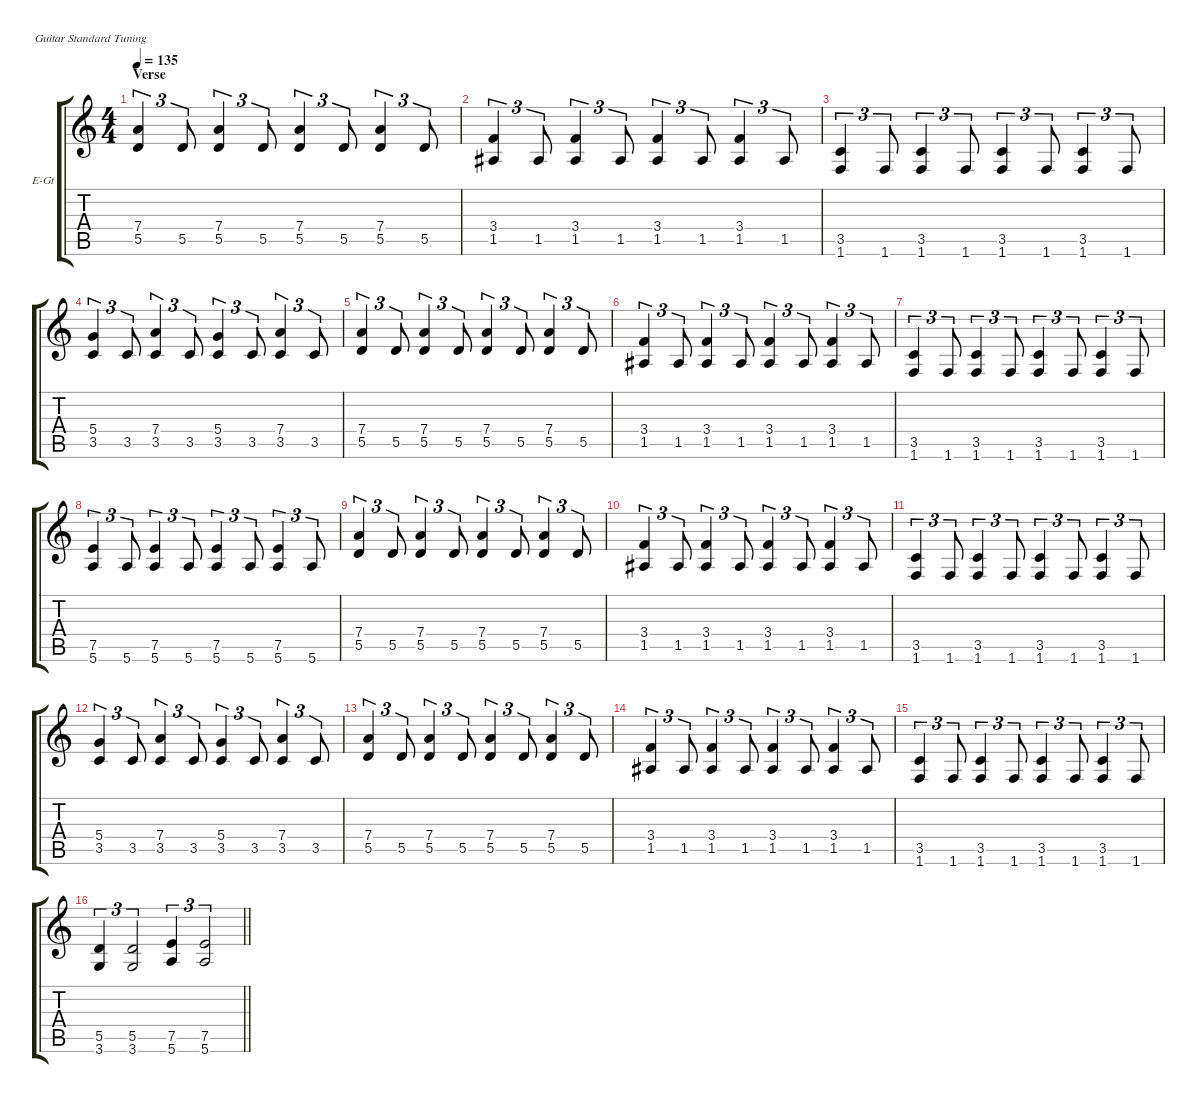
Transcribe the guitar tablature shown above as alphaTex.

\hideDynamics
\bracketExtendMode groupsimilarinstruments
\firstSystemTrackNameOrientation horizontal
\otherSystemsTrackNameOrientation horizontal
\track ("Lead" "E-Gt") {solo instrument distortionguitar}
\staff {score tabs}
\tuning (E4 B3 G3 D3 A2 E2)
\ts (4 4)
\section ("" "Verse")
\tempo 135
\clef g2
\ks c
(7.4 5.5).4{tu (3 2) dy f} 5.5.8{tu (3 2)} (7.4 5.5).4{tu (3 2)} 5.5.8{tu (3 2)} (7.4 5.5).4{tu (3 2)} 5.5.8{tu (3 2)} (7.4 5.5).4{tu (3 2)} 5.5.8{tu (3 2)} |
(3.4 1.5).4{tu (3 2)} 1.5.8{tu (3 2)} (3.4 1.5).4{tu (3 2)} 1.5.8{tu (3 2)} (3.4 1.5).4{tu (3 2)} 1.5.8{tu (3 2)} (3.4 1.5).4{tu (3 2)} 1.5.8{tu (3 2)} |
(3.5 1.6).4{tu (3 2)} 1.6.8{tu (3 2)} (3.5 1.6).4{tu (3 2)} 1.6.8{tu (3 2)} (3.5 1.6).4{tu (3 2)} 1.6.8{tu (3 2)} (3.5 1.6).4{tu (3 2)} 1.6.8{tu (3 2)} |
(5.4 3.5).4{tu (3 2)} 3.5.8{tu (3 2)} (7.4 3.5).4{tu (3 2)} 3.5.8{tu (3 2)} (5.4 3.5).4{tu (3 2)} 3.5.8{tu (3 2)} (7.4 3.5).4{tu (3 2)} 3.5.8{tu (3 2)} |
(7.4 5.5).4{tu (3 2)} 5.5.8{tu (3 2)} (7.4 5.5).4{tu (3 2)} 5.5.8{tu (3 2)} (7.4 5.5).4{tu (3 2)} 5.5.8{tu (3 2)} (7.4 5.5).4{tu (3 2)} 5.5.8{tu (3 2)} |
(3.4 1.5).4{tu (3 2)} 1.5.8{tu (3 2)} (3.4 1.5).4{tu (3 2)} 1.5.8{tu (3 2)} (3.4 1.5).4{tu (3 2)} 1.5.8{tu (3 2)} (3.4 1.5).4{tu (3 2)} 1.5.8{tu (3 2)} |
(3.5 1.6).4{tu (3 2)} 1.6.8{tu (3 2)} (3.5 1.6).4{tu (3 2)} 1.6.8{tu (3 2)} (3.5 1.6).4{tu (3 2)} 1.6.8{tu (3 2)} (3.5 1.6).4{tu (3 2)} 1.6.8{tu (3 2)} |
(7.5 5.6).4{tu (3 2)} 5.6.8{tu (3 2)} (7.5 5.6).4{tu (3 2)} 5.6.8{tu (3 2)} (7.5 5.6).4{tu (3 2)} 5.6.8{tu (3 2)} (7.5 5.6).4{tu (3 2)} 5.6.8{tu (3 2)} |
(7.4 5.5).4{tu (3 2)} 5.5.8{tu (3 2)} (7.4 5.5).4{tu (3 2)} 5.5.8{tu (3 2)} (7.4 5.5).4{tu (3 2)} 5.5.8{tu (3 2)} (7.4 5.5).4{tu (3 2)} 5.5.8{tu (3 2)} |
(3.4 1.5).4{tu (3 2)} 1.5.8{tu (3 2)} (3.4 1.5).4{tu (3 2)} 1.5.8{tu (3 2)} (3.4 1.5).4{tu (3 2)} 1.5.8{tu (3 2)} (3.4 1.5).4{tu (3 2)} 1.5.8{tu (3 2)} |
(3.5 1.6).4{tu (3 2)} 1.6.8{tu (3 2)} (3.5 1.6).4{tu (3 2)} 1.6.8{tu (3 2)} (3.5 1.6).4{tu (3 2)} 1.6.8{tu (3 2)} (3.5 1.6).4{tu (3 2)} 1.6.8{tu (3 2)} |
(5.4 3.5).4{tu (3 2)} 3.5.8{tu (3 2)} (7.4 3.5).4{tu (3 2)} 3.5.8{tu (3 2)} (5.4 3.5).4{tu (3 2)} 3.5.8{tu (3 2)} (7.4 3.5).4{tu (3 2)} 3.5.8{tu (3 2)} |
(7.4 5.5).4{tu (3 2)} 5.5.8{tu (3 2)} (7.4 5.5).4{tu (3 2)} 5.5.8{tu (3 2)} (7.4 5.5).4{tu (3 2)} 5.5.8{tu (3 2)} (7.4 5.5).4{tu (3 2)} 5.5.8{tu (3 2)} |
(3.4 1.5).4{tu (3 2)} 1.5.8{tu (3 2)} (3.4 1.5).4{tu (3 2)} 1.5.8{tu (3 2)} (3.4 1.5).4{tu (3 2)} 1.5.8{tu (3 2)} (3.4 1.5).4{tu (3 2)} 1.5.8{tu (3 2)} |
(3.5 1.6).4{tu (3 2)} 1.6.8{tu (3 2)} (3.5 1.6).4{tu (3 2)} 1.6.8{tu (3 2)} (3.5 1.6).4{tu (3 2)} 1.6.8{tu (3 2)} (3.5 1.6).4{tu (3 2)} 1.6.8{tu (3 2)} |
\barLineRight lightlight
(5.5 3.6).4{tu (3 2)} (5.5 3.6).2{tu (3 2)} (7.5 5.6).4{tu (3 2)} (7.5 5.6).2{tu (3 2)}
